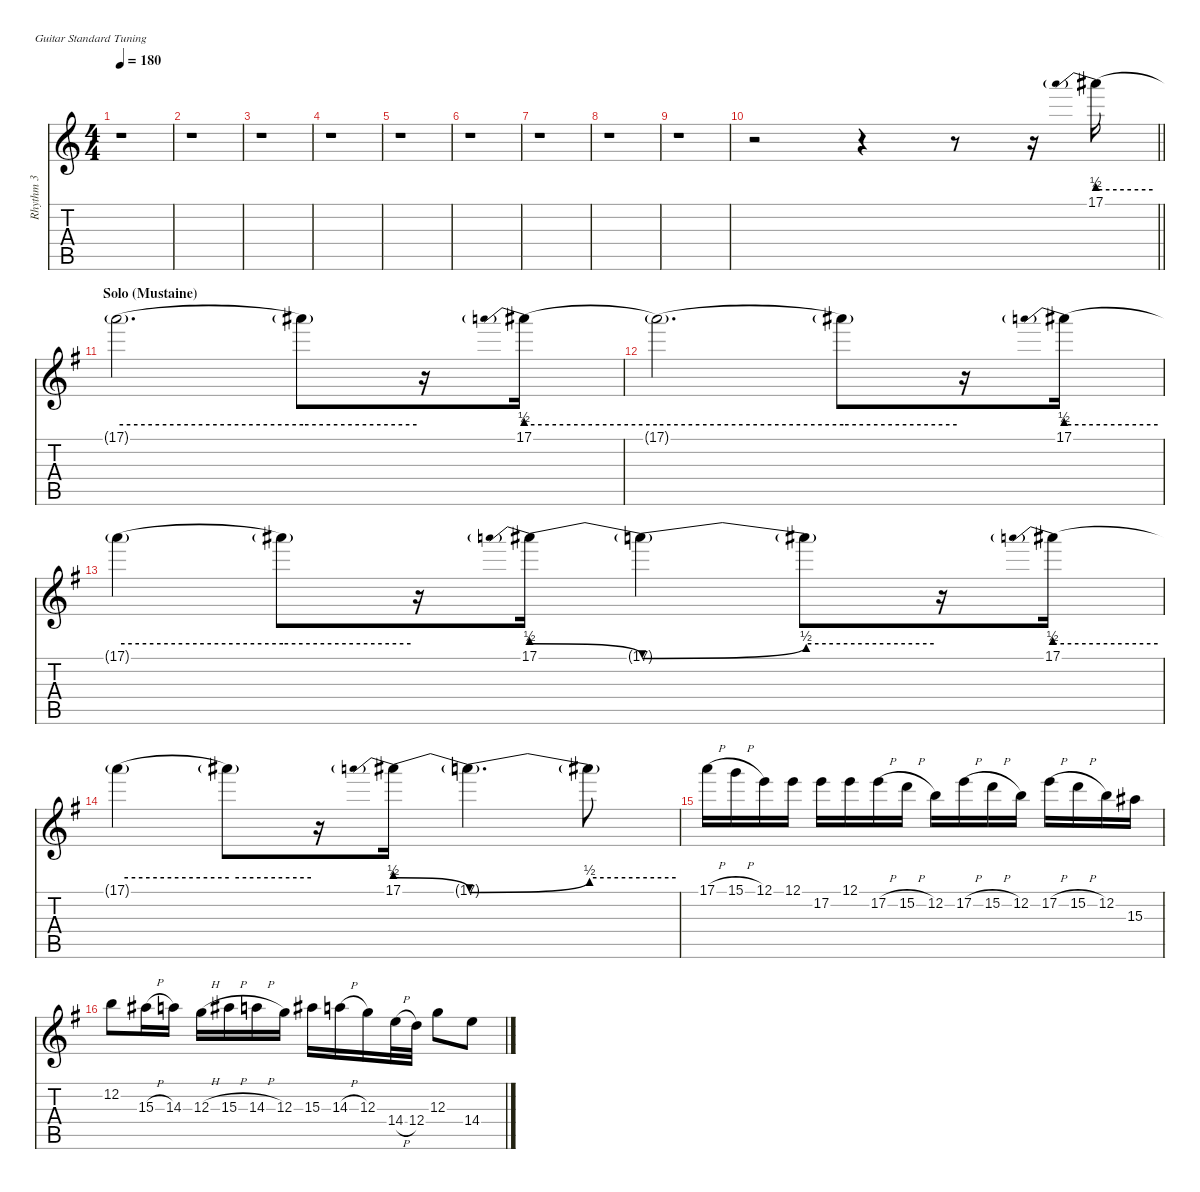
\defaultSystemsLayout 4
\hideDynamics
\bracketExtendMode nobrackets
\firstSystemTrackNameMode fullname
\otherSystemsTrackNameOrientation horizontal
\track ("Rhythm 3" "dist.guit.") {instrument distortionguitar}
\staff {score tabs}
\tuning (E4 B3 G3 D3 A2 E2)
\ts (4 4)
\tempo 180
\clef g2
\ks c
r.1{dy f beam Down} |
r.1{beam Down} |
r.1{beam Down} |
r.1{beam Down} |
r.1{beam Down} |
r.1{beam Down} |
r.1{beam Down} |
r.1{beam Down} |
r.1{beam Down} |
\barLineRight lightlight
r.2{beam Down} r.4{beam Down} r.8{beam Down} r.16{beam Down} 17.1{be (prebend 0 2 60 2)}.16{beam Down} |
\section ("" "Solo (Mustaine)")
\ks g
17.1{be (hold 0 2 60 2) t}.2{d beam Down} 17.1{be (hold 0 2 60 2) t}.8{beam Down} r.16{beam Down} 17.1{be (prebend 0 2 60 2)}.16{beam Down} |
17.1{be (hold 0 2 60 2) t}.2{d beam Down} 17.1{be (hold 0 2 60 2) t}.8{beam Down} r.16{beam Down} 17.1{be (prebend 0 2 60 2)}.16{beam Down} |
17.1{be (hold 0 2 60 2) t}.4{beam Down} 17.1{be (hold 0 2 60 2) t}.8{beam Down} r.16{beam Down} 17.1{be (prebendrelease 0 2 60 0)}.16{beam Down} 17.1{be (bend 0 0 60 2) t acc forcenatural}.4{beam Down} 17.1{be (hold 0 2 60 2) t}.8{beam Down} r.16{beam Down} 17.1{be (prebend 0 2 60 2)}.16{beam Down} |
17.1{be (hold 0 2 60 2) t}.4{beam Down} 17.1{be (hold 0 2 60 2) t}.8{beam Down} r.16{beam Down} 17.1{be (prebendrelease 0 2 60 0)}.16{beam Down} 17.1{be (bend 0 0 60 2) t acc forcenatural}.4{d beam Down} 17.1{be (hold 0 2 60 2) t}.8{beam Down} |
17.1{h acc forcenatural}.16{beam Down} 15.1{h acc forcenatural}.16{beam Down} 12.1{acc forcenatural}.16{beam Down} 12.1{acc forcenatural}.16{beam Down} 17.2{acc forcenatural}.16{beam Down} 12.1{acc forcenatural}.16{beam Down} 17.2{h acc forcenatural}.16{beam Down} 15.2{h acc forcenatural}.16{beam Down} 12.2{acc forcenatural}.16{beam Down} 17.2{h acc forcenatural}.16{beam Down} 15.2{h acc forcenatural}.16{beam Down} 12.2{acc forcenatural}.16{beam Down} 17.2{h acc forcenatural}.16{beam Down} 15.2{h acc forcenatural}.16{beam Down} 12.2{acc forcenatural}.16{beam Down} 15.3{acc #}.16{beam Down} |
12.2{acc forcenatural}.8{beam Down} 15.3{h acc #}.16{beam Down} 14.3{acc forcenatural}.16{beam Down} 12.3{h acc forcenatural}.16{beam Down} 15.3{h acc #}.16{beam Down} 14.3{h acc forcenatural}.16{beam Down} 12.3{acc forcenatural}.16{beam Down} 15.3{acc #}.16{beam Down} 14.3{h acc forcenatural}.16{beam Down} 12.3{acc forcenatural}.16{beam Down} 14.4{h acc forcenatural}.32{beam Down} 12.4{acc forcenatural}.32{beam Down} 12.3{acc forcenatural}.8{beam Down} 14.4{acc forcenatural}.8{beam Down}
